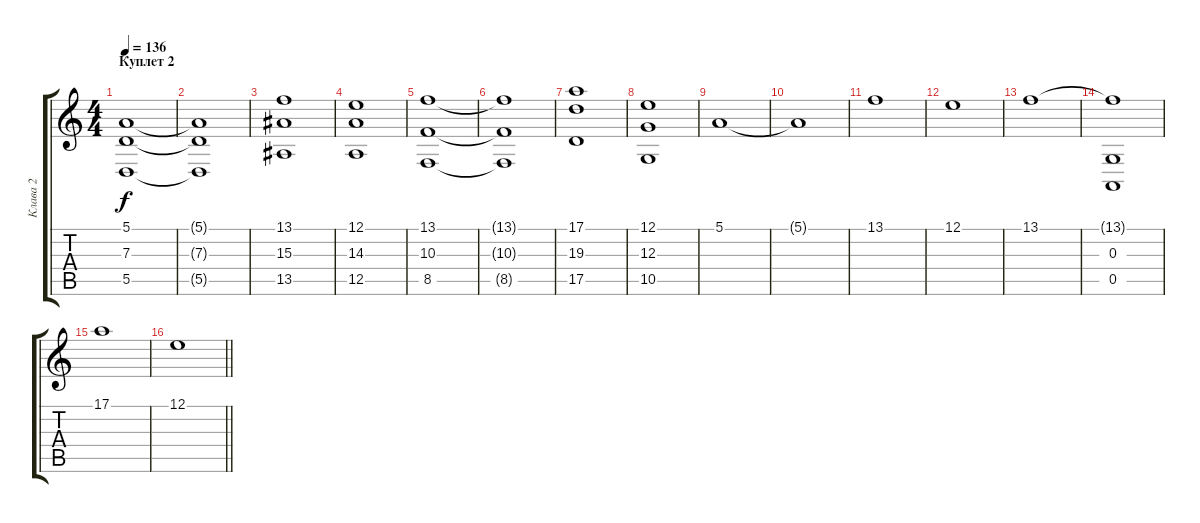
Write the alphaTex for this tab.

\track ("Клава 2" "Клава 2") {instrument stringensemble1}
\staff {score tabs}
\tuning (E4 B3 G3 D3 A2 E2) {hide}
\ts (4 4)
\section ("" "Куплет 2")
\tempo 136
\clef g2
\ks c
(5.1 7.3 5.5).1{dy f} |
(5.1{t} 7.3{t} 5.5{t}).1 |
(13.1 15.3 13.5).1 |
(12.1 14.3 12.5).1 |
(13.1 10.3 8.5).1 |
(13.1{t} 10.3{t} 8.5{t}).1 |
(17.1 19.3 17.5).1 |
(12.1 12.3 10.5).1 |
5.1.1 |
5.1{t}.1 |
13.1.1 |
12.1.1 |
13.1.1 |
(13.1{t} 0.3 0.5).1 |
17.1.1 |
\barLineRight lightlight
12.1.1
